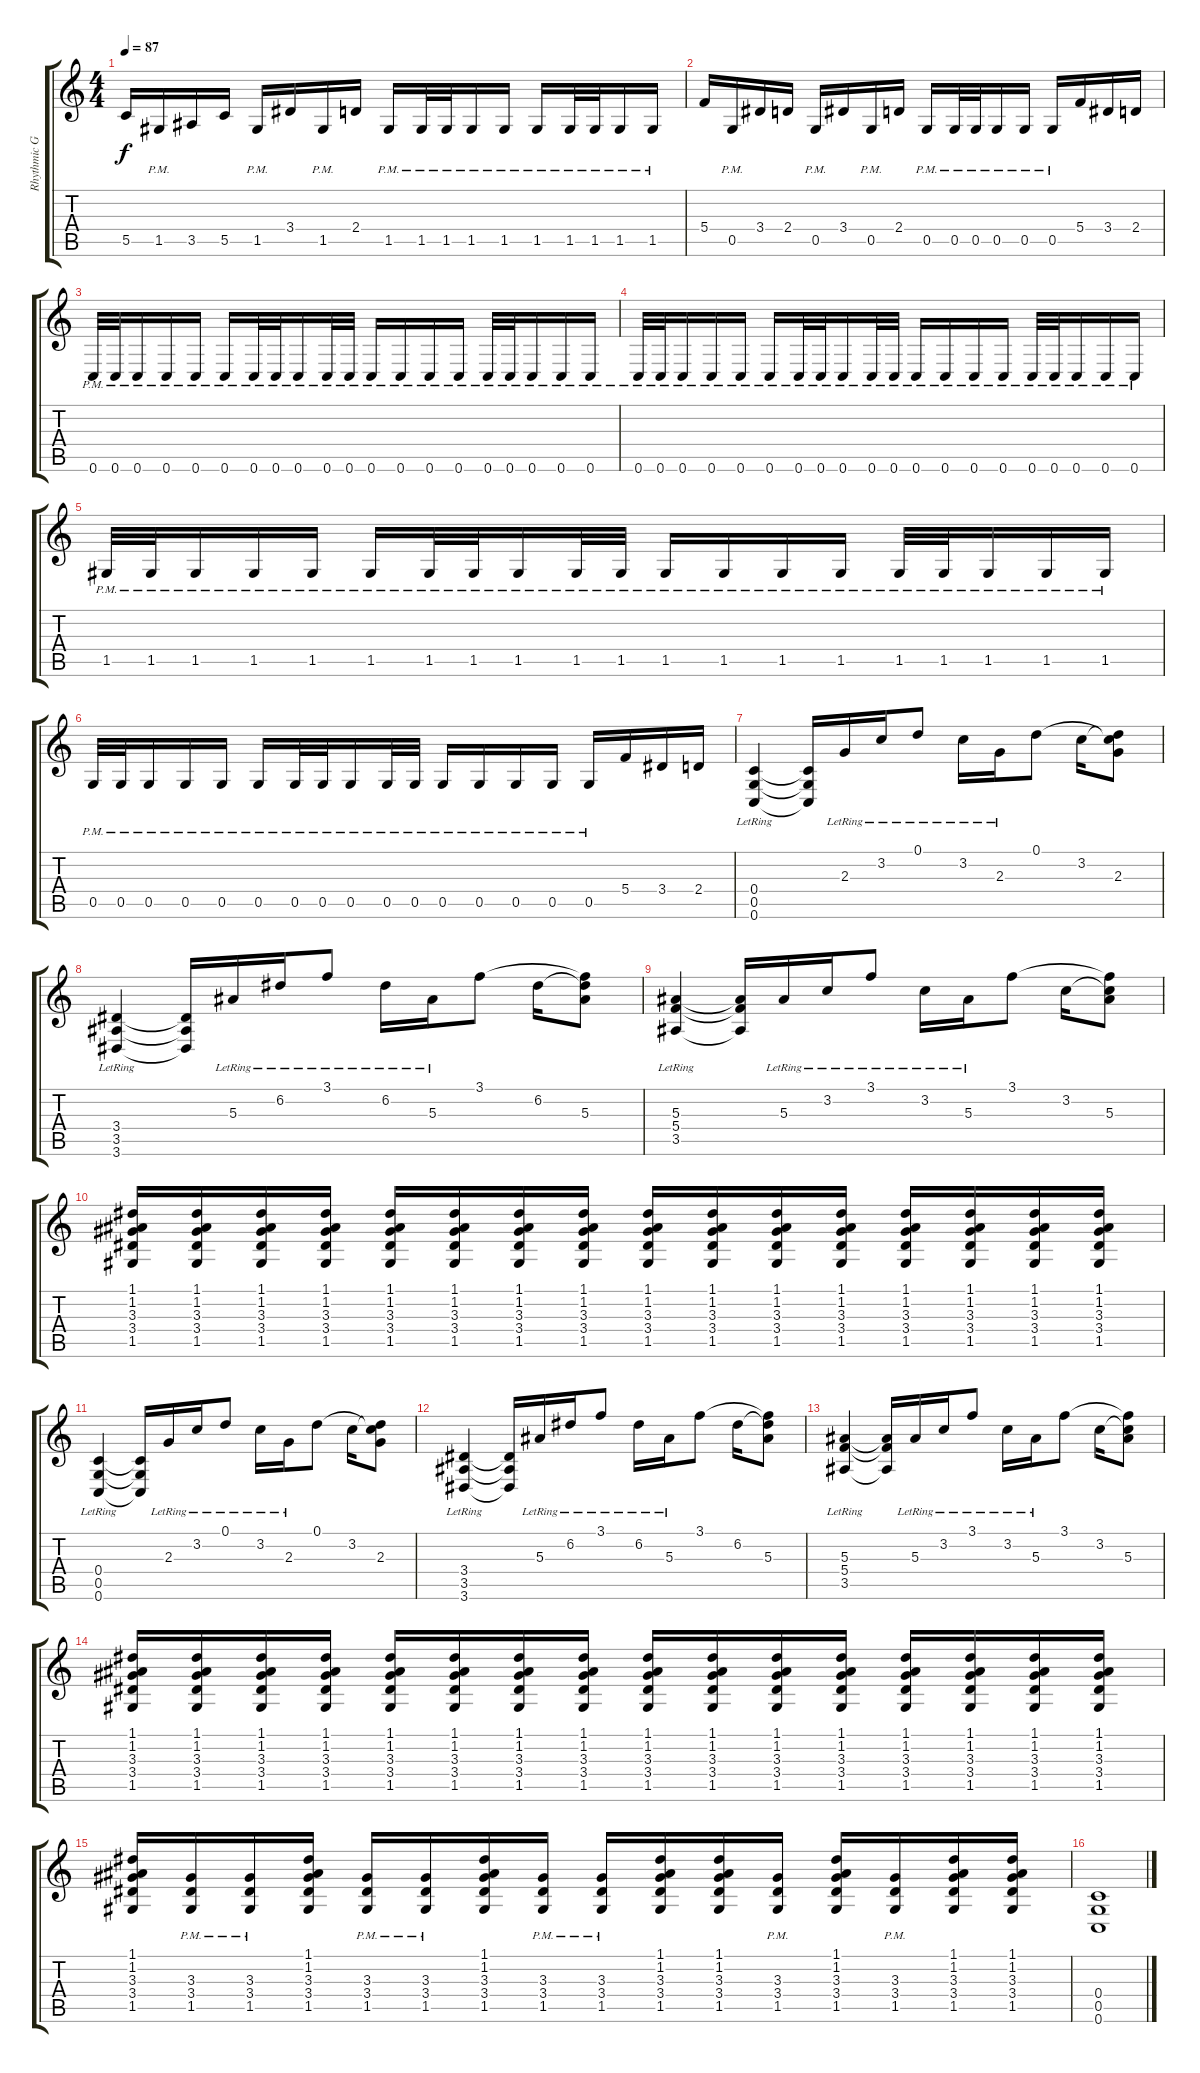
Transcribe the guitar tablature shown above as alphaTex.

\track ("Rhythmic Guitar" "Rhythmic G") {instrument distortionguitar}
\staff {score tabs}
\tuning (D4 A3 F3 C3 G2 C2) {hide}
\ts (4 4)
\tempo 87
\clef g2
\ks c
5.5.16{dy f} 1.5{pm}.16 3.5.16 5.5.16 1.5{pm}.16 3.4.16 1.5{pm}.16 2.4.16 1.5{pm}.16 1.5{pm}.32 1.5{pm}.32 1.5{pm}.16 1.5{pm}.16 1.5{pm}.16 1.5{pm}.32 1.5{pm}.32 1.5{pm}.16 1.5{pm}.16 |
5.4.16 0.5{pm}.16 3.4.16 2.4.16 0.5{pm}.16 3.4.16 0.5{pm}.16 2.4.16 0.5{pm}.16 0.5{pm}.32 0.5{pm}.32 0.5{pm}.16 0.5{pm}.16 0.5{pm}.16 5.4.16 3.4.16 2.4.16 |
0.6{pm}.32 0.6{pm}.32 0.6{pm}.16 0.6{pm}.16 0.6{pm}.16 0.6{pm}.16 0.6{pm}.32 0.6{pm}.32 0.6{pm}.16 0.6{pm}.32 0.6{pm}.32 0.6{pm}.16 0.6{pm}.16 0.6{pm}.16 0.6{pm}.16 0.6{pm}.32 0.6{pm}.32 0.6{pm}.16 0.6{pm}.16 0.6{pm}.16 |
0.6{pm}.32 0.6{pm}.32 0.6{pm}.16 0.6{pm}.16 0.6{pm}.16 0.6{pm}.16 0.6{pm}.32 0.6{pm}.32 0.6{pm}.16 0.6{pm}.32 0.6{pm}.32 0.6{pm}.16 0.6{pm}.16 0.6{pm}.16 0.6{pm}.16 0.6{pm}.32 0.6{pm}.32 0.6{pm}.16 0.6{pm}.16 0.6{pm}.16 |
1.5{pm}.32 1.5{pm}.32 1.5{pm}.16 1.5{pm}.16 1.5{pm}.16 1.5{pm}.16 1.5{pm}.32 1.5{pm}.32 1.5{pm}.16 1.5{pm}.32 1.5{pm}.32 1.5{pm}.16 1.5{pm}.16 1.5{pm}.16 1.5{pm}.16 1.5{pm}.32 1.5{pm}.32 1.5{pm}.16 1.5{pm}.16 1.5{pm}.16 |
0.5{pm}.32 0.5{pm}.32 0.5{pm}.16 0.5{pm}.16 0.5{pm}.16 0.5{pm}.16 0.5{pm}.32 0.5{pm}.32 0.5{pm}.16 0.5{pm}.32 0.5{pm}.32 0.5{pm}.16 0.5{pm}.16 0.5{pm}.16 0.5{pm}.16 0.5{pm}.16 5.4.16 3.4.16 2.4.16 |
(0.4{lr} 0.5{lr} 0.6{lr}).4 (0.4{t} 0.5{t} 0.6{t}).16 2.3{lr}.16 3.2{lr}.16 0.1{lr}.8 3.2{lr}.16 2.3{lr}.16 0.1.8 3.2.16 (0.1{t} 3.2{t} 2.3).8 |
(3.4{lr} 3.5{lr} 3.6{lr}).4 (3.4{t} 3.5{t} 3.6{t}).16 5.3{lr}.16 6.2{lr}.16 3.1{lr}.8 6.2{lr}.16 5.3{lr}.16 3.1.8 6.2.16 (3.1{t} 6.2{t} 5.3).8 |
(5.3 5.4{lr} 3.5{lr}).4 (5.3{t} 5.4{t} 3.5{t}).16 5.3{lr}.16 3.2{lr}.16 3.1{lr}.8 3.2{lr}.16 5.3{lr}.16 3.1.8 3.2.16 (3.1{t} 3.2{t} 5.3).8 |
(1.1 1.2 3.3 3.4 1.5).16 (1.1 1.2 3.3 3.4 1.5).16 (1.1 1.2 3.3 3.4 1.5).16 (1.1 1.2 3.3 3.4 1.5).16 (1.1 1.2 3.3 3.4 1.5).16 (1.1 1.2 3.3 3.4 1.5).16 (1.1 1.2 3.3 3.4 1.5).16 (1.1 1.2 3.3 3.4 1.5).16 (1.1 1.2 3.3 3.4 1.5).16 (1.1 1.2 3.3 3.4 1.5).16 (1.1 1.2 3.3 3.4 1.5).16 (1.1 1.2 3.3 3.4 1.5).16 (1.1 1.2 3.3 3.4 1.5).16 (1.1 1.2 3.3 3.4 1.5).16 (1.1 1.2 3.3 3.4 1.5).16 (1.1 1.2 3.3 3.4 1.5).16 |
(0.4{lr} 0.5{lr} 0.6{lr}).4 (0.4{t} 0.5{t} 0.6{t}).16 2.3{lr}.16 3.2{lr}.16 0.1{lr}.8 3.2{lr}.16 2.3{lr}.16 0.1.8 3.2.16 (0.1{t} 3.2{t} 2.3).8 |
(3.4{lr} 3.5{lr} 3.6{lr}).4 (3.4{t} 3.5{t} 3.6{t}).16 5.3{lr}.16 6.2{lr}.16 3.1{lr}.8 6.2{lr}.16 5.3{lr}.16 3.1.8 6.2.16 (3.1{t} 6.2{t} 5.3).8 |
(5.3 5.4{lr} 3.5{lr}).4 (5.3{t} 5.4{t} 3.5{t}).16 5.3{lr}.16 3.2{lr}.16 3.1{lr}.8 3.2{lr}.16 5.3{lr}.16 3.1.8 3.2.16 (3.1{t} 3.2{t} 5.3).8 |
(1.1 1.2 3.3 3.4 1.5).16 (1.1 1.2 3.3 3.4 1.5).16 (1.1 1.2 3.3 3.4 1.5).16 (1.1 1.2 3.3 3.4 1.5).16 (1.1 1.2 3.3 3.4 1.5).16 (1.1 1.2 3.3 3.4 1.5).16 (1.1 1.2 3.3 3.4 1.5).16 (1.1 1.2 3.3 3.4 1.5).16 (1.1 1.2 3.3 3.4 1.5).16 (1.1 1.2 3.3 3.4 1.5).16 (1.1 1.2 3.3 3.4 1.5).16 (1.1 1.2 3.3 3.4 1.5).16 (1.1 1.2 3.3 3.4 1.5).16 (1.1 1.2 3.3 3.4 1.5).16 (1.1 1.2 3.3 3.4 1.5).16 (1.1 1.2 3.3 3.4 1.5).16 |
(1.1 1.2 3.3 3.4 1.5).16 (3.3{pm} 3.4{pm} 1.5{pm}).16 (3.3{pm} 3.4{pm} 1.5{pm}).16 (1.1 1.2 3.3 3.4 1.5).16 (3.3{pm} 3.4{pm} 1.5{pm}).16 (3.3{pm} 3.4{pm} 1.5{pm}).16 (1.1 1.2 3.3 3.4 1.5).16 (3.3{pm} 3.4{pm} 1.5{pm}).16 (3.3{pm} 3.4{pm} 1.5{pm}).16 (1.1 1.2 3.3 3.4 1.5).16 (1.1 1.2 3.3 3.4 1.5).16 (3.3{pm} 3.4{pm} 1.5{pm}).16 (1.1 1.2 3.3 3.4 1.5).16 (3.3{pm} 3.4{pm} 1.5{pm}).16 (1.1 1.2 3.3 3.4 1.5).16 (1.1 1.2 3.3 3.4 1.5).16 |
(0.4 0.5 0.6).1
